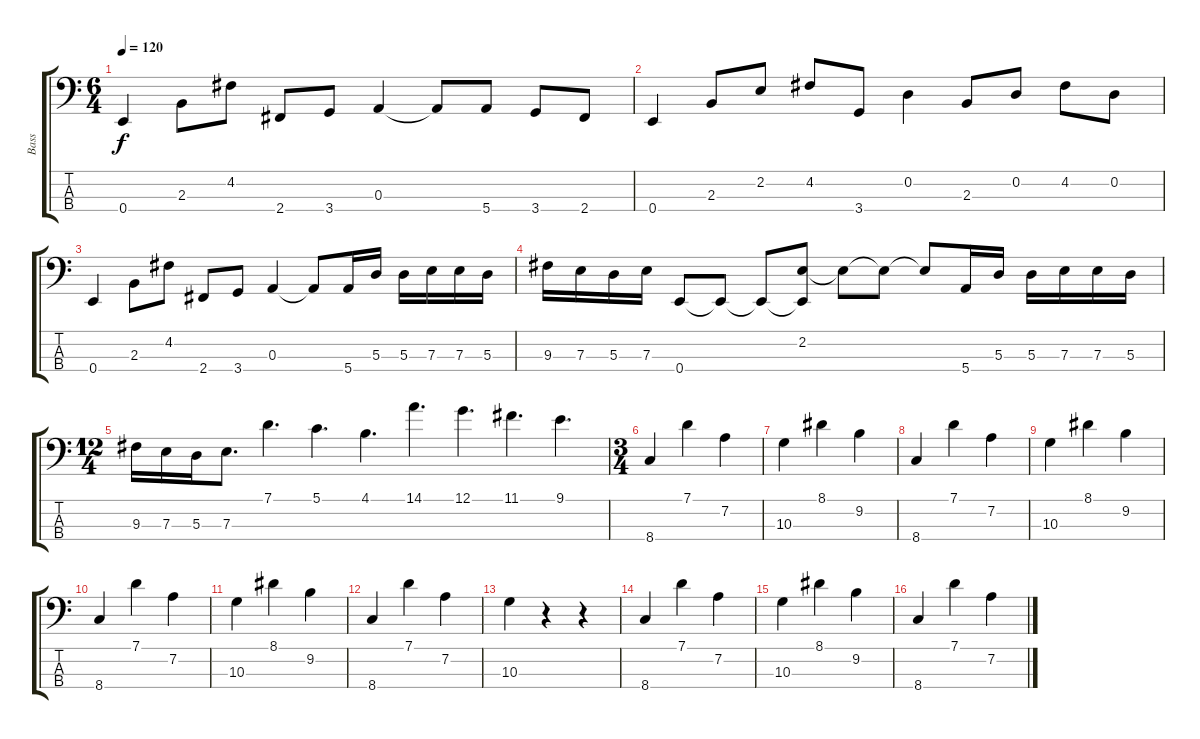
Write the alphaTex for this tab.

\track ("Bass" "Bass") {instrument electricbassfinger}
\staff {score tabs}
\tuning (G2 D2 A1 E1) {hide}
\ts (6 4)
\tempo 120
\clef f4
\ks c
0.4.4{dy f} 2.3.8 4.2.8 2.4.8 3.4.8 0.3.4 0.3{t}.8 5.4.8 3.4.8 2.4.8 |
0.4.4 2.3.8 2.2.8 4.2.8 3.4.8 0.2.4 2.3.8 0.2.8 4.2.8 0.2.8 |
0.4.4 2.3.8 4.2.8 2.4.8 3.4.8 0.3.4 0.3{t}.8 5.4.16 5.3.16 5.3.16 7.3.16 7.3.16 5.3.16 |
9.3.16 7.3.16 5.3.16 7.3.16 0.4.8 0.4{t}.8 0.4{t}.8 (2.2 0.4{t}).8 2.2{t}.8 2.2{t}.8 2.2{t}.8 5.4.16 5.3.16 5.3.16 7.3.16 7.3.16 5.3.16 |
\ts (12 4)
9.3.16 7.3.16 5.3.16 7.3.8{d} 7.1.4{d} 5.1.4{d} 4.1.4{d} 14.1.4{d} 12.1.4{d} 11.1.4{d} 9.1.4{d} |
\ts (3 4)
8.4.4 7.1.4 7.2.4 |
10.3.4 8.1.4 9.2.4 |
8.4.4 7.1.4 7.2.4 |
10.3.4 8.1.4 9.2.4 |
8.4.4 7.1.4 7.2.4 |
10.3.4 8.1.4 9.2.4 |
8.4.4 7.1.4 7.2.4 |
10.3.4 r.4 r.4 |
8.4.4 7.1.4 7.2.4 |
10.3.4 8.1.4 9.2.4 |
8.4.4 7.1.4 7.2.4
